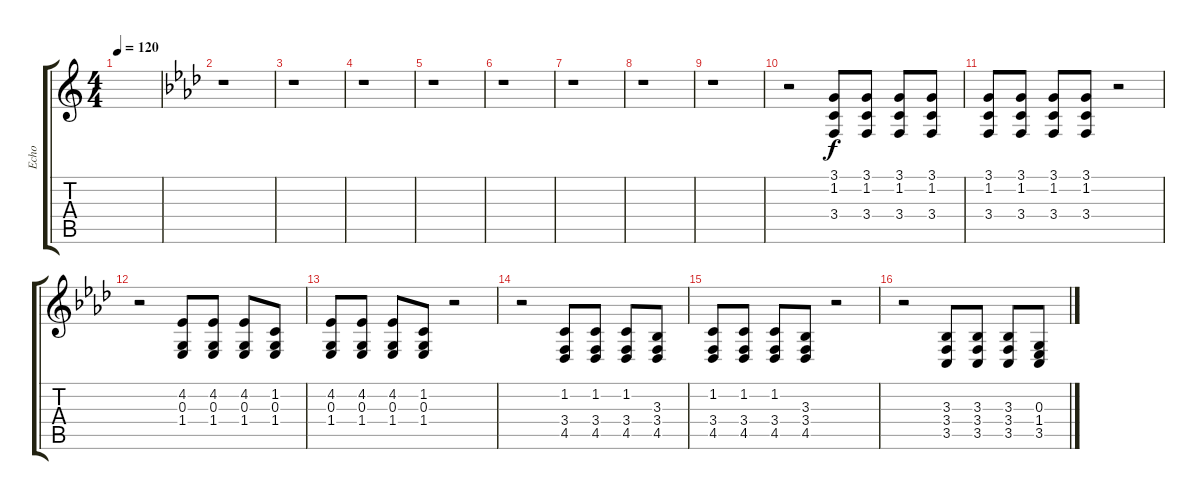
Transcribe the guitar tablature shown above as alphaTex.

\track ("Echo" "Echo") {instrument fx7echoes}
\staff {score tabs}
\tuning (E4 B3 G3 D3 A2 E2) {hide}
\ts (4 4)
\tempo 120
\clef g2
\ks c
|
\ks ab
r.1 |
r.1 |
r.1 |
r.1 |
r.1 |
r.1 |
r.1 |
r.1 |
r.2 (3.1 1.2 3.4).8 (3.1 1.2 3.4).8 (3.1 1.2 3.4).8 (3.1 1.2 3.4).8 |
(3.1 1.2 3.4).8 (3.1 1.2 3.4).8 (3.1 1.2 3.4).8 (3.1 1.2 3.4).8 r.2 |
r.2 (4.2 0.3 1.4).8 (4.2 0.3 1.4).8 (4.2 0.3 1.4).8 (1.2 0.3 1.4).8 |
(4.2 0.3 1.4).8 (4.2 0.3 1.4).8 (4.2 0.3 1.4).8 (1.2 0.3 1.4).8 r.2 |
r.2 (1.2 3.4 4.5).8 (1.2 3.4 4.5).8 (1.2 3.4 4.5).8 (3.3 3.4 4.5).8 |
(1.2 3.4 4.5).8 (1.2 3.4 4.5).8 (1.2 3.4 4.5).8 (3.3 3.4 4.5).8 r.2 |
r.2 (3.3 3.4 3.5).8 (3.3 3.4 3.5).8 (3.3 3.4 3.5).8 (0.3 1.4 3.5).8
